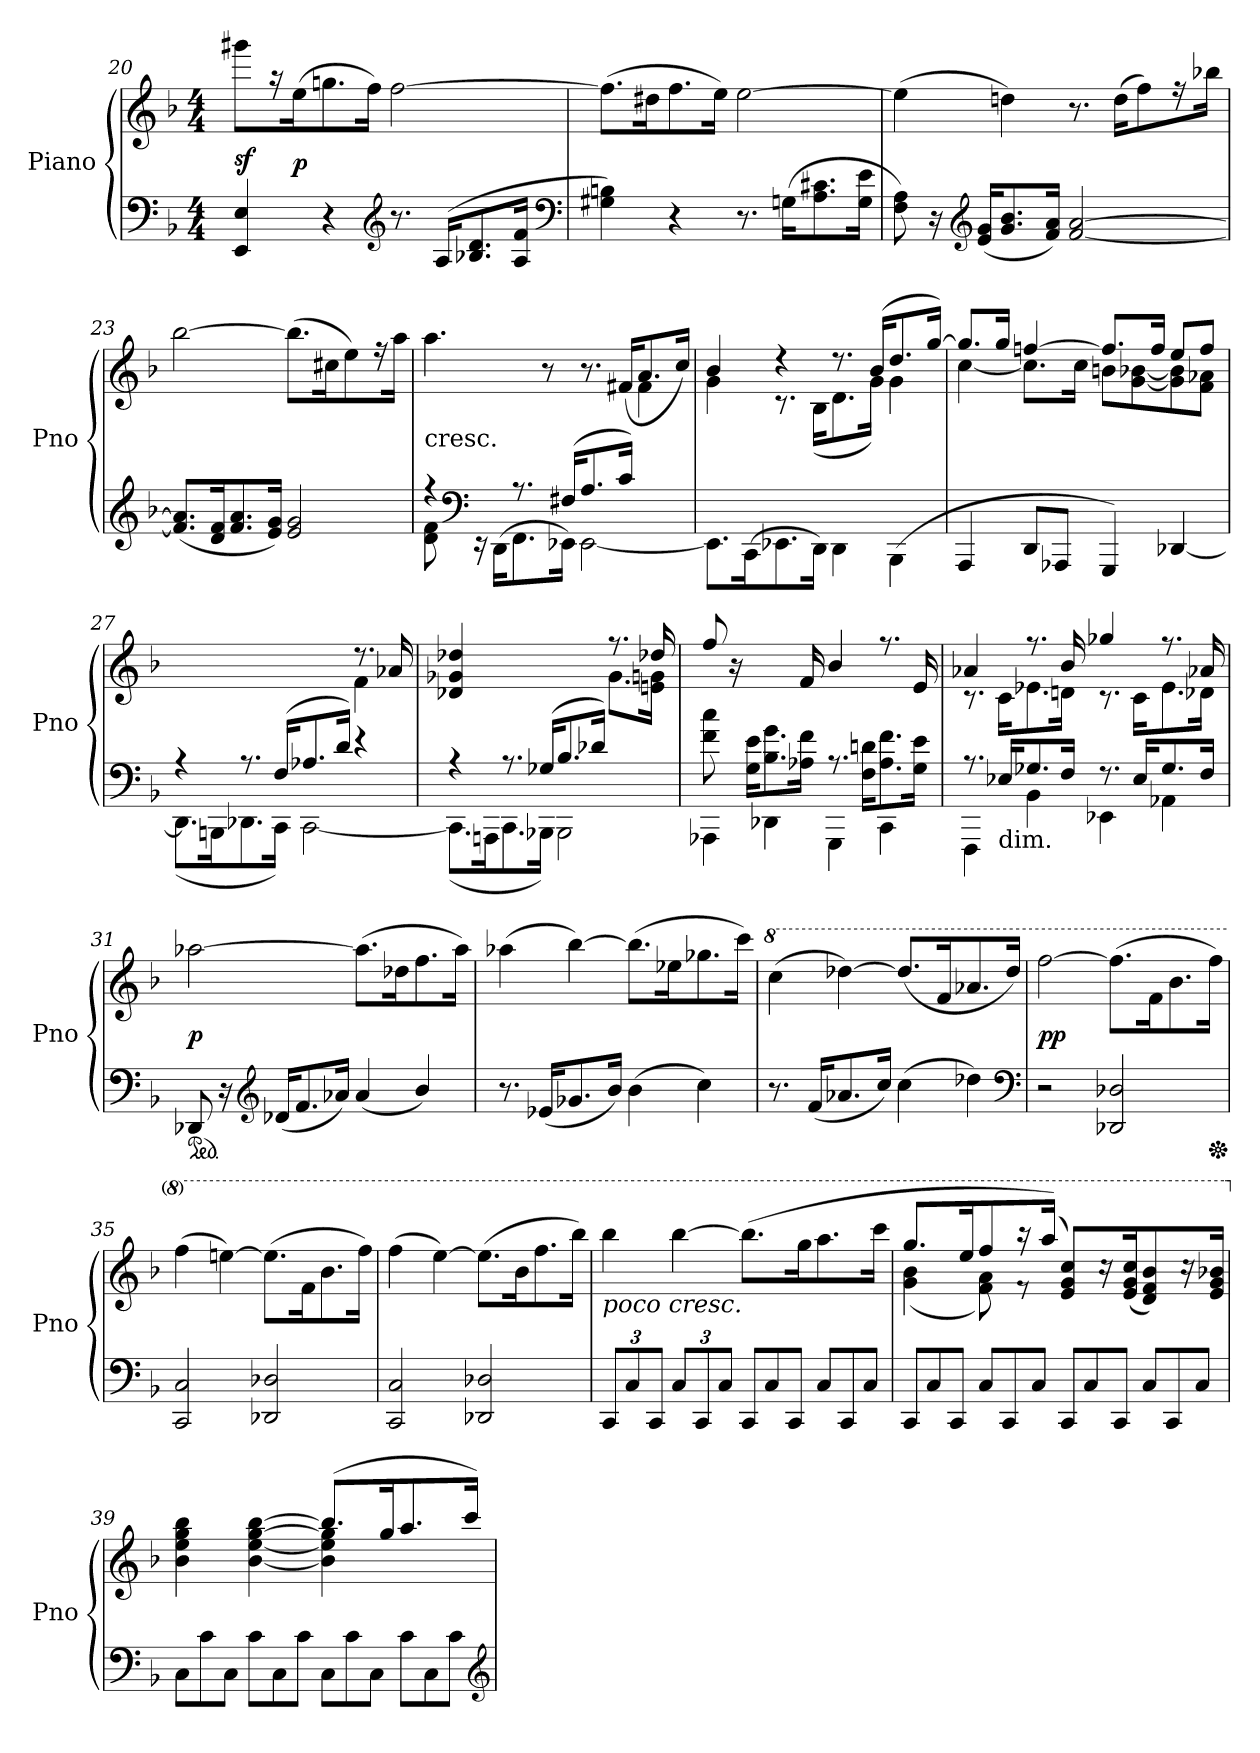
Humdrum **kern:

**kern	**kern	**dynam
*part1	*part1	*part1
*staff2	*staff1	*staff1/2
*I"Piano	*	*
*I'Pno	*	*
*clefF4	*clefG2	*
*k[b-]	*k[b-]	*
*F:	*F:	*
*M4/4	*M4/4	*
=20	=20	=20
4EE 4E	8ggg#XL	sf
.	16r	.
.	(16eeK	p
4r	8.ggn	.
.	16ffJk)	.
*clefG2	*	*
8.r	[2ff	.
(<16AKL	.	.
8.B-X 8.d	.	.
16A 16fJk	.	.
*clefF4	*	*
=21	=21	=21
4G#X 4Bn)	(8.ffL]	.
.	16dd#XK	.
4r	8.ff	.
.	16eeJk)	.
8.r	[2ee	.
(16GnKL	.	.
8.A 8.c#X	.	.
16G 16eJk	.	.
=22	=22	=22
8F 8A)	(4ee]	.
16r	.	.
*clefG2	*	*
(16e 16gKL	.	.
8.g 8.b-	4ddn)	.
16f 16aJk)	.	.
[2f [2a	8.r	.
.	(16ddKL	.
.	8ff)	.
.	16r	.
.	16bb-XJk	.
=23	=23	=23
(8.f] 8.a]L	[2bb-	.
16d 16fK	.	.
8.f 8.a	.	.
16e 16gJk)	.	.
2e 2g	(8.bb-L]	.
.	16cc#XK	.
.	8ee)	.
.	16r	.
.	16aaJk	.
=24	=24	=24
*^	*^	*
!	!	!LO:TX:c:t=cresc.	!	!
4rff	8d 8f	4.aa	2.ryy	.
*clefF4	*	*	*	*
.	16rEE	.	.	.
.	(16DDKL	.	.	.
8.rA	8.FF	.	.	.
.	.	8r	.	.
(<16F#XKL	16EE-XJk)	.	.	.
8.A	[2EE-	8.r	.	.
16cJk)	.	(>16f#XKL	.	.
4ryy	.	8.a	4f#	.
.	.	16ccJk)	.	.
*v	*v	*	*	*
=25	=25	=25	=25
8.EE-\L]	4b-	4g	.
(<16CC\K	.	.	.
8.EE-X\	4r	8.r	.
16DD\Jk)	.	(16B-KL	.
4DD\	8.r	8.d	.
.	(16b-KL	16gJk)	.
(<4BBB-\	8.dd	4g	.
.	[16ggJk)	.	.
=26	=26	=26	=26
4AAA	8.ggL]	[4cc	.
.	16ggJk	.	.
8DDL	[4ffn	8.ccL]	.
8AAA-XJ	.	.	.
.	.	16ccJk	.
4GGG)	8.ffL]	8bnL	.
.	.	[8g [8b-X	.
.	16ffJk	.	.
[4DD-X	8eeL	8g] 8b-]	.
.	8ffJ	8f 8a-XJ	.
=27	=27	=27	=27
*^	*	*	*
4r	(>8.DD-L]	2.ryy	2.ryy	.
.	16BBBnK	.	.	.
8.r	8.DD-X	.	.	.
(<16FKL	16CCJk)	.	.	.
8.A-X	[2CC	.	.	.
16dJk)	.	.	.	.
4r	.	8.rdd	4f	.
.	.	16a-X	.	.
=28	=28	=28	=28	=28
4r	(>8.CCL]	4d-X 4g-X 4dd-X	2.ryy	.
.	16AAAnK	.	.	.
8.r	8.CC	2ryy	.	.
(<16G-XKL	16BBB-XJk)	.	.	.
8.B-	2BBB-	.	.	.
16d-XJk)	.	.	.	.
4ryy	.	8.rff	8.g-L	.
.	.	16dd-X	16en 16gnJk	.
=29	=29	=29	=29	=29
!	!	!LO:TX:b:i:t=sempre\nlegato	!	!
*	*	*v	*v	*
8f\ 8cc\	4AAA-X	8ff/	.
16ryy	.	16r	.
16G\ 16e\KL	.	16ryy	.
8.B-\ 8.g\	4DD-X	8.ryy	.
16A-X\ 16f\Jk	.	16f/	.
8.r	4GGG	4b-/	.
16F\ 16dn\KL	.	.	.
8.A-\ 8.f\	4CC	8.rff	.
16G\ 16e\Jk	.	16e/	.
=30	=30	=30	=30
*	*	*^	*
8.r	4FFF	4a-X	8.rc	.
!LO:TX:b:t=dim.	!	!	!	!
16E-XKL	.	.	16cKL	.
8.G-X	4BB-	8.rff	8.e-X	.
16FJk	.	16b-	16dnJk	.
8.r	4EE-X	4gg-X	8.rc	.
16E-KL	.	.	16cKL	.
8.G-	4AA-X	8.rff	8.e-	.
16FJk	.	16a-X	16d-XJk	.
*v	*v	*	*	*
*	*v	*v	*
=31	=31	=31
*ped	*	*
8DD-X	[2aa-X	p
16r	.	.
*clefG2	*	*
(16d-XKL	.	.
8.f	.	.
16a-XJk)	.	.
(4a-	(8.aa-L]	.
.	16dd-XK	.
4b-/)	8.ff	.
.	16aa-Jk)	.
=32	=32	=32
8.r	(4aa-X	.
(16e-XKL	.	.
8.g-X	[4bb-)	.
16b-Jk)	.	.
(4b-	(8.bb-L]	.
.	16ee-XK	.
4cc)	8.gg-X	.
.	16cccJk)	.
=33	=33	=33
*	*8va	*
8.r	(4ccc	.
(16fKL	.	.
8.a-X	[4ddd-X)	.
16ccJk)	.	.
(4cc	(8.ddd-L]	.
.	16ffK	.
4dd-X)	8.aa-X	.
.	16ddd-Jk)	.
*clefF4	*	*
=34	=34	=34
2r	[2fff	pp
2DD-X 2D-X	(8.fffL]	.
.	16ffK	.
.	8.bb-	.
*Xped	*	*
.	16fffJk)	.
=35	=35	=35
2CC 2C	(4fff	.
.	[4eeen)	.
2DD-X 2D-X	(8.eeeL]	.
.	16ffK	.
.	8.bb-	.
.	16fffJk)	.
=36	=36	=36
2CC 2C	(4fff	.
.	[4eee)	.
2DD-X 2D-X	(8.eeeL]	.
.	16bb-K	.
.	8.fff	.
.	16bbb-Jk)	.
=37	=37	=37
!	!LO:TX:b:i:t=poco cresc.	!
12CCL	4bbb-	.
12C	.	.
12CCJ	.	.
12CL	[4bbb-	.
12CC	.	.
12CJ	.	.
*Xtuplet	*	*
12CCL	(>8.bbb-L]	.
12C	.	.
12CCJ	.	.
.	16gggK	.
12CL	8.aaa	.
12CC	.	.
12CJ	.	.
.	16ccccJk	.
=38	=38	=38
*	*^	*
12CCL	8.gggL	(4gg 4bb-	.
12C	.	.	.
12CCJ	.	.	.
.	16eeeK	.	.
12CL	8fff	8ff 8aa)	.
12CC	.	.	.
.	16rbbb	8rff	.
12CJ	.	.	.
.	(<16aaaJk)	.	.
12CCL	8ee 8gg 8cccL)	2ryy	.
12C	.	.	.
.	16rccc	.	.
12CCJ	.	.	.
.	(<16ee 16gg 16cccK	.	.
12CL	8dd 8ff 8bb-)	.	.
12CC	.	.	.
.	16rccc	.	.
12CJ	.	.	.
.	16ee 16gg 16bb-XJk	.	.
=39	=39	=39	=39
*	*X8va	*	*
12CL	2ryy	4b- 4ee 4gg 4bb-	.
12c	.	.	.
12CJ	.	.	.
12cL	.	[4b- [4ee [4gg [4bb-	.
12C	.	.	.
12cJ	.	.	.
12CL	(8.bb-L]	4b-] 4ee] 4gg]	.
12c	.	.	.
12CJ	.	.	.
.	16ggK	.	.
12cL	8.aa	4ryy	.
12C	.	.	.
12cJ	.	.	.
.	16cccJk)	.	.
*	*v	*v	*
*clefG2	*	*
=	=	=
*-	*-	*-
